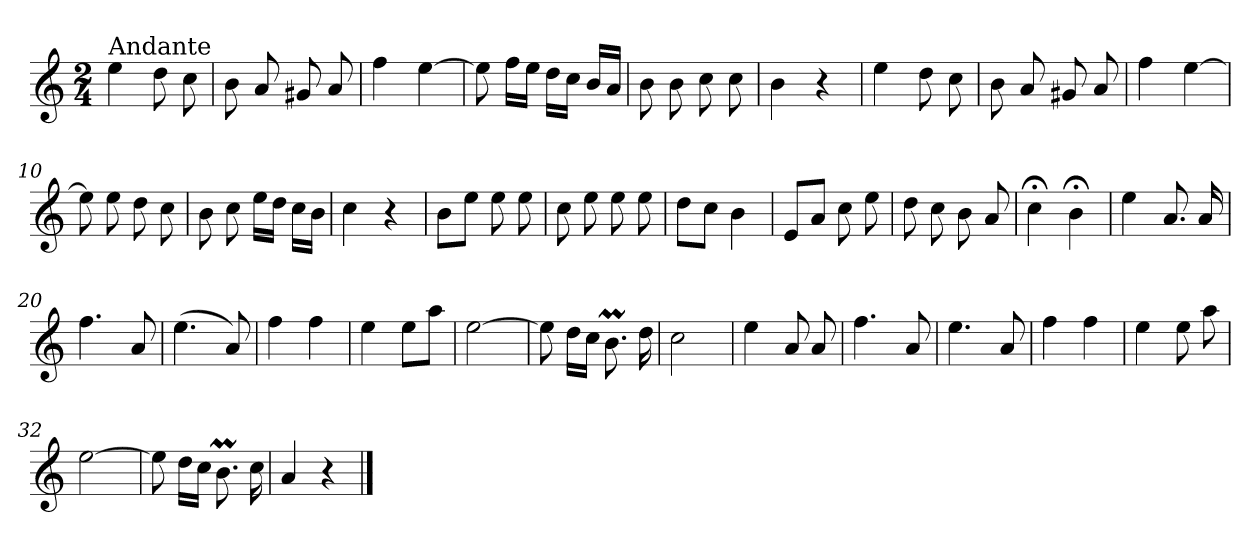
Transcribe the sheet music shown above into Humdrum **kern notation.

**kern
*part1
*staff1
*clefG2
*k[]
*a:
*M2/4
=1
!LO:TX:a:t=Andante
4ee\
8dd\
8cc\
=2
8b\
8a/
8g#X/
8a/
=3
4ff\
[4ee\
=4
8ee\]
16ff\LL
16ee\JJ
16dd\LL
16cc\JJ
16b/LL
16a/JJ
=5
8b\
8b\
8cc\
8cc\
=6
4b\
4r
=7
4ee\
8dd\
8cc\
=8
8b\
8a/
8g#X/
8a/
!!LO:LB:g=z
=9
4ff\
[4ee\
=10
8ee\]
8ee\
8dd\
8cc\
=11
8b\
8cc\
16ee\LL
16dd\JJ
16cc\LL
16b\JJ
=12
4cc\
4r
=13
8b\L
8ee\J
8ee\
8ee\
=14
8cc\
8ee\
8ee\
8ee\
=15
8dd\L
8cc\J
4b\
=16
8e/L
8a/J
8cc\
8ee\
=17
8dd\
8cc\
8b\
8a/
=18
4cc;<\
4b;<\
!!LO:LB:g=z
=19
4ee\
8.a/
16a/
=20
4.ff\
8a/
=21
(>4.ee\
8a/)
=22
4ff\
4ff\
=23
4ee\
8ee\L
8aa\J
=24
[2ee\
=25
8ee\]
16dd\LL
16cc\JJ
8.bm\
16dd\
=26
2cc\
=27
4ee\
8a/
8a/
=28
4.ff\
8a/
=29
4.ee\
8a/
!!LO:LB:g=z
=30
4ff\
4ff\
=31
4ee\
8ee\
8aa\
=32
[2ee\
=33
8ee\]
16dd\LL
16cc\JJ
8.bm\
16cc\
=34
4a/
4r
==
*-
